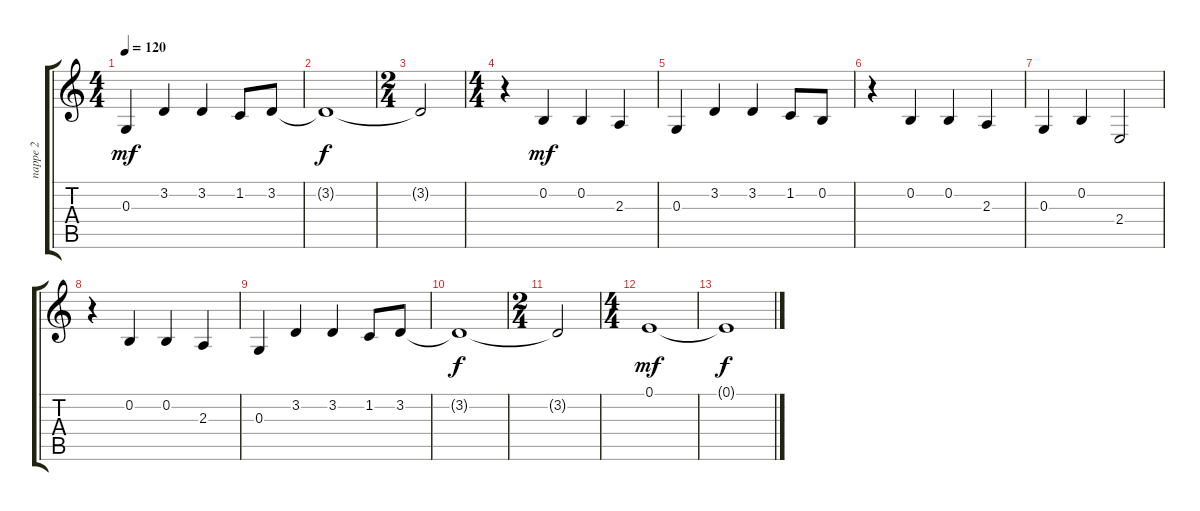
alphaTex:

\track ("nappe 2" "nappe 2") {instrument stringensemble1}
\staff {score tabs}
\tuning (E4 B3 G3 D3 A2 E2) {hide}
\ts (4 4)
\tempo 120
\clef g2
\ks c
0.3.4{dy mf} 3.2.4 3.2.4 1.2.8 3.2.8 |
3.2{t}.1{dy f} |
\ts (2 4)
3.2{t}.2 |
\ts (4 4)
r.4 0.2.4{dy mf} 0.2.4 2.3.4 |
0.3.4 3.2.4 3.2.4 1.2.8 0.2.8 |
r.4 0.2.4 0.2.4 2.3.4 |
0.3.4 0.2.4 2.4.2 |
r.4 0.2.4 0.2.4 2.3.4 |
0.3.4 3.2.4 3.2.4 1.2.8 3.2.8 |
3.2{t}.1{dy f} |
\ts (2 4)
3.2{t}.2 |
\ts (4 4)
0.1.1{dy mf} |
0.1{t}.1{dy f}
